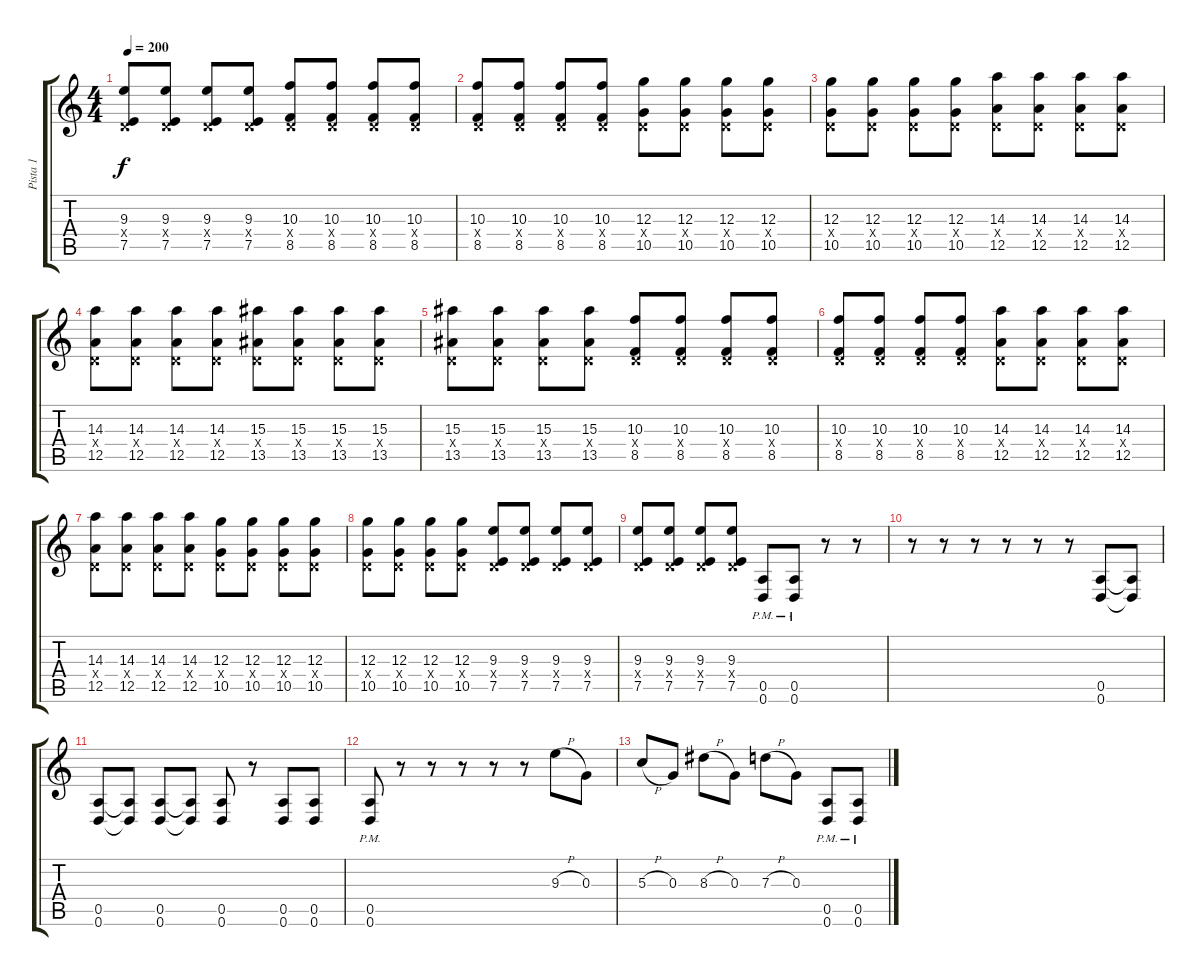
\track ("Pista 1" "Pista 1") {instrument distortionguitar}
\staff {score tabs}
\tuning (D4 B3 G3 D3 A2 D2) {hide}
\ts (4 4)
\tempo 200
\clef g2
\ks c
(9.3 0.4{x} 7.5).8{dy f} (9.3 0.4{x} 7.5).8 (9.3 0.4{x} 7.5).8 (9.3 0.4{x} 7.5).8 (10.3 0.4{x} 8.5).8 (10.3 0.4{x} 8.5).8 (10.3 0.4{x} 8.5).8 (10.3 0.4{x} 8.5).8 |
(10.3 0.4{x} 8.5).8 (10.3 0.4{x} 8.5).8 (10.3 0.4{x} 8.5).8 (10.3 0.4{x} 8.5).8 (12.3 0.4{x} 10.5).8 (12.3 0.4{x} 10.5).8 (12.3 0.4{x} 10.5).8 (12.3 0.4{x} 10.5).8 |
(12.3 0.4{x} 10.5).8 (12.3 0.4{x} 10.5).8 (12.3 0.4{x} 10.5).8 (12.3 0.4{x} 10.5).8 (14.3 0.4{x} 12.5).8 (14.3 0.4{x} 12.5).8 (14.3 0.4{x} 12.5).8 (14.3 0.4{x} 12.5).8 |
(14.3 0.4{x} 12.5).8 (14.3 0.4{x} 12.5).8 (14.3 0.4{x} 12.5).8 (14.3 0.4{x} 12.5).8 (15.3 0.4{x} 13.5).8 (15.3 0.4{x} 13.5).8 (15.3 0.4{x} 13.5).8 (15.3 0.4{x} 13.5).8 |
(15.3 0.4{x} 13.5).8 (15.3 0.4{x} 13.5).8 (15.3 0.4{x} 13.5).8 (15.3 0.4{x} 13.5).8 (10.3 0.4{x} 8.5).8 (10.3 0.4{x} 8.5).8 (10.3 0.4{x} 8.5).8 (10.3 0.4{x} 8.5).8 |
(10.3 0.4{x} 8.5).8 (10.3 0.4{x} 8.5).8 (10.3 0.4{x} 8.5).8 (10.3 0.4{x} 8.5).8 (14.3 0.4{x} 12.5).8 (14.3 0.4{x} 12.5).8 (14.3 0.4{x} 12.5).8 (14.3 0.4{x} 12.5).8 |
(14.3 0.4{x} 12.5).8 (14.3 0.4{x} 12.5).8 (14.3 0.4{x} 12.5).8 (14.3 0.4{x} 12.5).8 (12.3 0.4{x} 10.5).8 (12.3 0.4{x} 10.5).8 (12.3 0.4{x} 10.5).8 (12.3 0.4{x} 10.5).8 |
(12.3 0.4{x} 10.5).8 (12.3 0.4{x} 10.5).8 (12.3 0.4{x} 10.5).8 (12.3 0.4{x} 10.5).8 (9.3 0.4{x} 7.5).8 (9.3 0.4{x} 7.5).8 (9.3 0.4{x} 7.5).8 (9.3 0.4{x} 7.5).8 |
(9.3 0.4{x} 7.5).8 (9.3 0.4{x} 7.5).8 (9.3 0.4{x} 7.5).8 (9.3 0.4{x} 7.5).8 (0.5{pm} 0.6{pm}).8 (0.5{pm} 0.6{pm}).8 r.8 r.8 |
r.8 r.8 r.8 r.8 r.8 r.8 (0.5 0.6).8 (0.5{t} 0.6{t}).8 |
(0.5 0.6).8 (0.5{t} 0.6{t}).8 (0.5 0.6).8 (0.5{t} 0.6{t}).8 (0.5 0.6).8 r.8 (0.5 0.6).8 (0.5 0.6).8 |
(0.5{pm} 0.6{pm}).8 r.8 r.8 r.8 r.8 r.8 9.3{h}.8 0.3.8 |
5.3{h}.8 0.3.8 8.3{h}.8 0.3.8 7.3{h}.8 0.3.8 (0.5{pm} 0.6{pm}).8 (0.5{pm} 0.6{pm}).8
